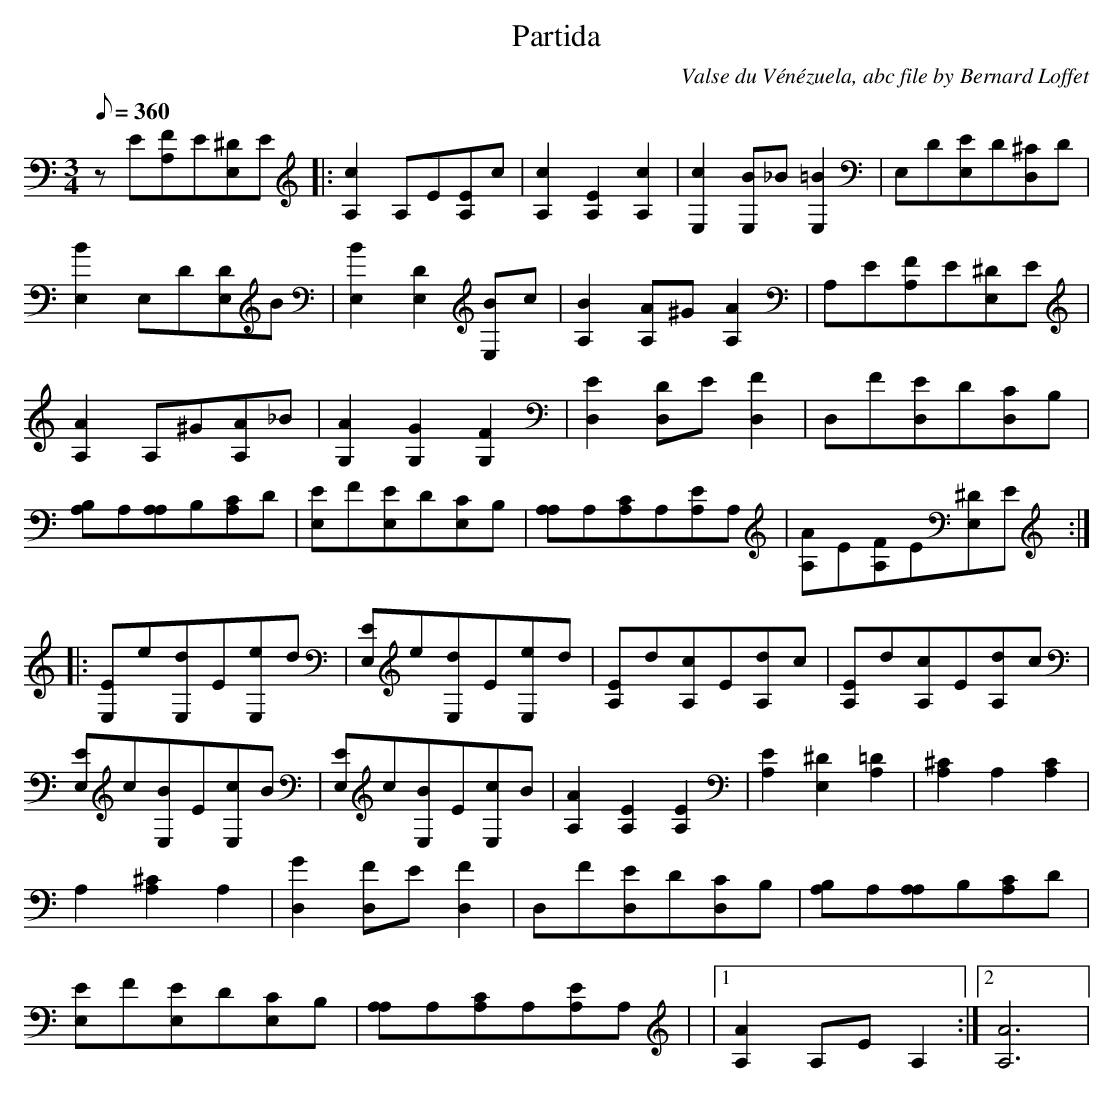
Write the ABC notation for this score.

X:1
T:Partida
C: Valse du Vénézuela, abc file by Bernard Loffet
L:1/8
Q:360
M:3/4
K:C
zE[FA,]E[^DE,]E|:[c2A,2]A,E[EA,]c|[c2A,2][E2A,2][c2A,2]|[c2E,2][BE,]_B[=B2E,2]|[zE,]D[EE,]D[^CD,]D|[B2E,2]E,D[DE,]B|[B2E,2][D2E,2][BE,]c|[B2A,2][AA,]^G[A2A,2]| \
[zA,]E[FA,]E[^DE,]E|[A2A,2]A,^G[AA,]_B|[A2G,2][G2G,2][F2G,2]|[E2D,2][DD,]E[F2D,2]|[zD,]F[ED,]D[CD,]B,|[B,A,]A,[A,A,]B,[CA,]D|[EE,]F[EE,]D[CE,]B,|[A,A,]A,[CA,]A,[EA,]A,| \
[AA,]E[FA,]E[^DE,]E:|:[EE,]e[dE,]E[eE,]d|[EE,]e[dE,]E[eE,]d|[EA,]d[cA,]E[dA,]c|[EA,]d[cA,]E[dA,]c|[EE,]c[BE,]E[cE,]B|[EE,]c[BE,]E[cE,]B|[A2A,2][E2A,2][E2A,2]| \
[E2A,2][^D2E,2][=D2A,2]|[^C2A,2]A,2[C2A,2]|A,2[^C2A,2]A,2|[G2D,2][FD,]E[F2D,2]|[zD,]F[ED,]D[CD,]B,|[B,A,]A,[A,A,]B,[CA,]D|[EE,]F[EE,]D[CE,]B,|[A,A,]A,[CA,]A,[EA,]A,| \
|1[A2A,2]A,EA,2:|2[A6A,6]| \
